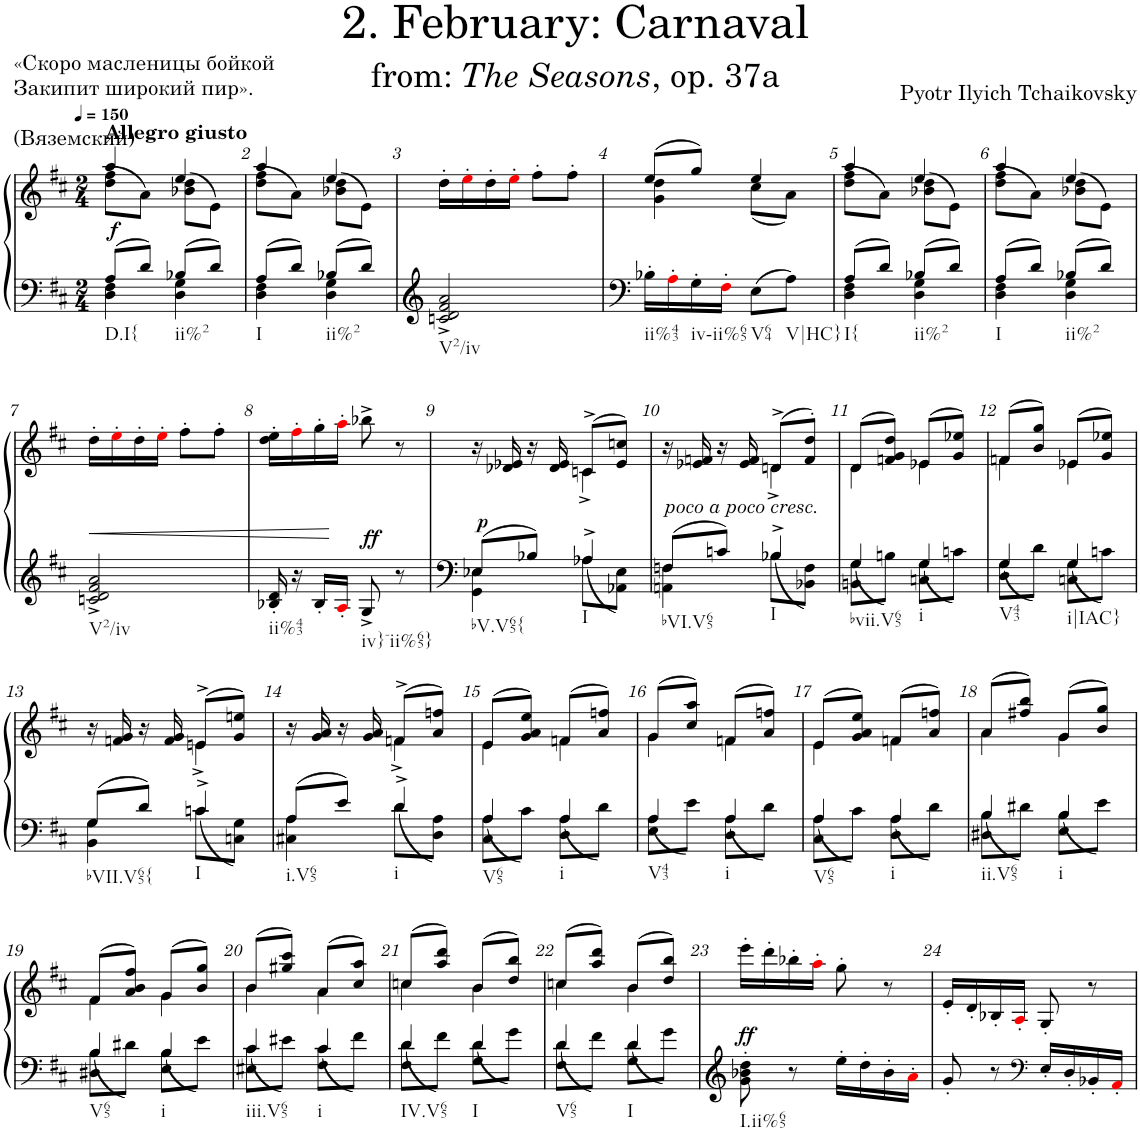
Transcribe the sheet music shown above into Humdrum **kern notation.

**kern	**kern	**dynam
*part1	*part1	*part1
*staff2	*staff1	*staff1/2
*I"Piano	*	*
*I'Pno.	*	*
*clefF4	*clefG2	*
*k[f#c#]	*k[f#c#]	*
*M2/4	*M2/4	*
*MM150	*MM150	*
=1	=1	=1
*^	*^	*
!	!	!LO:TX:a:B:t=Allegro giusto	!	!
!LO:TX:b:t=D.I{	!	!	!	!
!	!	!	!	!LO:DY:a=2
8A/L	4D\ 4F#\	4aa/	(>8dd\ 8ff#\L	f
8d/J	.	.	8a\J)	.
!LO:TX:b:t=ii%2	!	!	!	!
8B-X/L	4D\ 4G\	4ee/	(>8b-X\ 8dd\L	.
8d/J	.	.	8e\J)	.
=2	=2	=2	=2	=2
!LO:TX:b:t=I	!	!	!	!
8A/L	4D\ 4F#\	4aa/	(>8dd\ 8ff#\L	.
8d/J	.	.	8a\J)	.
!LO:TX:b:t=ii%2	!	!	!	!
8B-X/L	4D\ 4G\	4ee/	(>8b-X\ 8dd\L	.
8d/J	.	.	8e\J)	.
*v	*v	*	*	*
=3	=3	=3	=3
!LO:TX:b:t=V2/iv	!	!	!
*	*v	*v	*
2cn/^ 2d/^ 2f#/^ 2a/^	16dd'\LL	.
.	16ee'i\	.
.	16dd'\	.
.	16ee'i\JJ	.
.	8ff#'\L	.
.	8ff#'\J	.
=4	=4	=4
*	*^	*
!LO:TX:b:t=ii%43	!	!	!
16B-X'\LL	(8ee/L	4g\ 4dd\	.
16A'i\	.	.	.
!LO:TX:b:t=iv-ii%65	!	!	!
16G'\	8gg/J)	.	.
16F#'i\JJ	.	.	.
!LO:TX:b:t=V64	!	!	!
8E\L	4ee/	(8cc#\L	.
!LO:TX:b:t=V|HC}	!	!	!
8A\J	.	8a\J)	.
=5	=5	=5	=5
*^	*	*	*
!LO:TX:b:t=I{	!	!	!	!
8A/L	4D\ 4F#\	4aa/	(>8dd\ 8ff#\L	.
8d/J	.	.	8a\J)	.
!LO:TX:b:t=ii%2	!	!	!	!
8B-X/L	4D\ 4G\	4ee/	(>8b-X\ 8dd\L	.
8d/J	.	.	8e\J)	.
=6	=6	=6	=6	=6
!LO:TX:b:t=I	!	!	!	!
8A/L	4D\ 4F#\	4aa/	(>8dd\ 8ff#\L	.
8d/J	.	.	8a\J)	.
!LO:TX:b:t=ii%2	!	!	!	!
8B-X/L	4D\ 4G\	4ee/	(>8b-X\ 8dd\L	.
8d/J	.	.	8e\J)	.
*v	*v	*	*	*
!!LO:LB:g=z
=7	=7	=7	=7
!LO:TX:b:t=V2/iv	!	!	!
*	*v	*v	*
2cn/^ 2d/^ 2f#/^ 2a/^	16dd'\LL	.
.	16ee'i\	.
.	16dd'\	.
.	16ee'i\JJ	.
.	8ff#'\L	.
.	8ff#'\J	.
=8	=8	=8
!LO:TX:b:t=ii%43	!	!
16B-X/' 16d/'	16dd\' 16ee\'LL	.
16r	16ff#'i\	.
16B-'/LL	16gg'\	.
16A'i/JJ	16aa'i\JJ	.
!LO:TX:b:t=iv}-ii%65}	!	!
!	!	!LO:DY:a=2
8G^/	8bb-X^\	ff
8r	8r	.
=9	=9	=9
*^	*^	*
!LO:TX:b:t=bV.V65{	!	!	!	!
!	!	!	!	!LO:DY:a=2
8E-X/L	4GG\ 4E-\	16r	4ryy	p
.	.	16d-X/ 16e-X/	.	.
8B-X/J	.	16r	.	.
.	.	16d-/ 16e-/	.	.
!LO:TX:b:t=I	!	!	!	!
4A-X^/	8A-\L	(8cn^/L	4c^\	.
.	8AA-X\ 8E-\J	8e-/ 8ccn/J)	.	.
=10	=10	=10	=10	=10
!LO:TX:b:t=bVI.V65	!	!	!	!
8Fn/L	4AAn\ 4F\	16r	4ryy	.
.	.	16e-X/ 16fn/	.	.
!LO:TX:a:i:t=poco a poco cresc.	!	!	!	!
8cn/J	.	16r	.	.
.	.	16e-/ 16f/	.	.
!LO:TX:b:t=I	!	!	!	!
4B-X^/	8B-\L	(8d^/L	4dn^\	.
.	8BB-X\ 8F\J	8f/' 8dd/'J)	.	.
=11	=11	=11	=11	=11
!LO:TX:b:t=bvii.V65	!	!	!	!
4G/	8BBn\ 8G\L	(8d/L	4d\	.
.	8Bn\J	8fn/ 8g/ 8dd/J)	.	.
!LO:TX:b:t=i	!	!	!	!
4G/	8Cn\ 8G\L	(8e-X/L	4e-\	.
.	8cn\J	8g/ 8ee-X/J)	.	.
=12	=12	=12	=12	=12
!LO:TX:b:t=V43	!	!	!	!
4G/	8D\ 8G\L	(8fn/L	4f\	.
.	8d\J	8b/ 8gg/J)	.	.
!LO:TX:b:t=i|IAC}	!	!	!	!
4G/	8Cn\ 8G\L	(8e-X/L	4e-\	.
.	8cn\J	8g/ 8ee-X/J)	.	.
!!LO:LB:g=z	!!
=13	=13	=13	=13	=13
!LO:TX:b:t=bVII.V65{	!	!	!	!
8G/L	4BB\ 4G\	16r	4ryy	.
.	.	16fn/ 16g/	.	.
8d/J	.	16r	.	.
.	.	16f/ 16g/	.	.
!LO:TX:b:t=I	!	!	!	!
4cn^/	8c\L	(8e^/L	4en^\	.
.	8Cn\ 8G\J	8g/ 8een/J)	.	.
=14	=14	=14	=14	=14
!LO:TX:b:t=i.V65	!	!	!	!
8A/L	4C#X\ 4A\	16r	4ryy	.
.	.	16g/ 16a/	.	.
8e/J	.	16r	.	.
.	.	16g/ 16a/	.	.
!LO:TX:b:t=i	!	!	!	!
4d^/	8d\L	(8fn^/L	4f^\	.
.	8D\ 8A\J	8a/ 8ffn/J)	.	.
=15	=15	=15	=15	=15
!LO:TX:b:t=V65	!	!	!	!
4A/	8C#\ 8A\L	(8e/L	4e\	.
.	8c#\J	8g/ 8a/ 8ee/J)	.	.
!LO:TX:b:t=i	!	!	!	!
4A/	8D\ 8A\L	(8fn/L	4f\	.
.	8d\J	8a/ 8ffn/J)	.	.
=16	=16	=16	=16	=16
!LO:TX:b:t=V43	!	!	!	!
4A/	8E\ 8A\L	(8g/L	4g\	.
.	8e\J	8cc#/ 8aa/J)	.	.
!LO:TX:b:t=i	!	!	!	!
4A/	8D\ 8A\L	(8fn/L	4f\	.
.	8d\J	8a/ 8ffn/J)	.	.
=17	=17	=17	=17	=17
!LO:TX:b:t=V65	!	!	!	!
4A/	8C#\ 8A\L	(8e/L	4e\	.
.	8c#\J	8g/ 8a/ 8ee/J)	.	.
!LO:TX:b:t=i	!	!	!	!
4A/	8D\ 8A\L	(8fn/L	4f\	.
.	8d\J	8a/ 8ffn/J)	.	.
=18	=18	=18	=18	=18
!LO:TX:b:t=ii.V65	!	!	!	!
4B/	8D#X\ 8B\L	(8a/L	4a\	.
.	8d#X\J	8ff#X/ 8bb/J)	.	.
!LO:TX:b:t=i	!	!	!	!
4B/	8E\ 8B\L	(8g/L	4g\	.
.	8e\J	8b/ 8gg/J)	.	.
!!LO:LB:g=z	!!
=19	=19	=19	=19	=19
!LO:TX:b:t=V65	!	!	!	!
4B/	8D#X\ 8B\L	(8f#/L	4f#\	.
.	8d#X\J	8a/ 8b/ 8ff#/J)	.	.
!LO:TX:b:t=i	!	!	!	!
4B/	8E\ 8B\L	(8g/L	4g\	.
.	8e\J	8b/ 8gg/J)	.	.
=20	=20	=20	=20	=20
!LO:TX:b:t=iii.V65	!	!	!	!
4c#/	8E#X\ 8c#\L	(8b/L	4b\	.
.	8e#X\J	8gg#X/ 8ccc#/J)	.	.
!LO:TX:b:t=i	!	!	!	!
4c#/	8F#\ 8c#\L	(8a/L	4a\	.
.	8f#\J	8cc#/ 8aa/J)	.	.
=21	=21	=21	=21	=21
!LO:TX:b:t=IV.V65	!	!	!	!
4d/	8F#\ 8d\L	(8ccn/L	4cc\	.
.	8f#\J	8aa/ 8ddd/J)	.	.
!LO:TX:b:t=I	!	!	!	!
4d/	8G\ 8d\L	(8b/L	4b\	.
.	8g\J	8dd/ 8bb/J)	.	.
=22	=22	=22	=22	=22
!LO:TX:b:t=V65	!	!	!	!
4d/	8F#\ 8d\L	(8ccn/L	4cc\	.
.	8f#\J	8aa/ 8ddd/J)	.	.
!LO:TX:b:t=I	!	!	!	!
4d/	8G\ 8d\L	(8b/L	4b\	.
.	8g\J	8dd/ 8bb/J)	.	.
*	*	*v	*v	*
=23	=23	=23	=23
!LO:TX:b:t=I.ii%65	!	!	!
!	!	!	!LO:DY:b
*v	*v	*	*
8g\' 8b-X\' 8dd\'	16eee'\LL	ff
.	16ddd'\	.
8r	16bb-X'\	.
.	16aa'i\JJ	.
16ee'\LL	8gg'\	.
16dd'\	.	.
16b-'\	8r	.
16a'i\JJ	.	.
=24	=24	=24
8g'/	16e'/LL	.
.	16d'/	.
8r	16B-X'/	.
.	16A'i/JJ	.
*clefF4	*	*
16E'/LL	8G'/	.
16D'/	.	.
16BB-X'/	8r	.
16AA'i/JJ	.	.
=	=	=
*-	*-	*-
